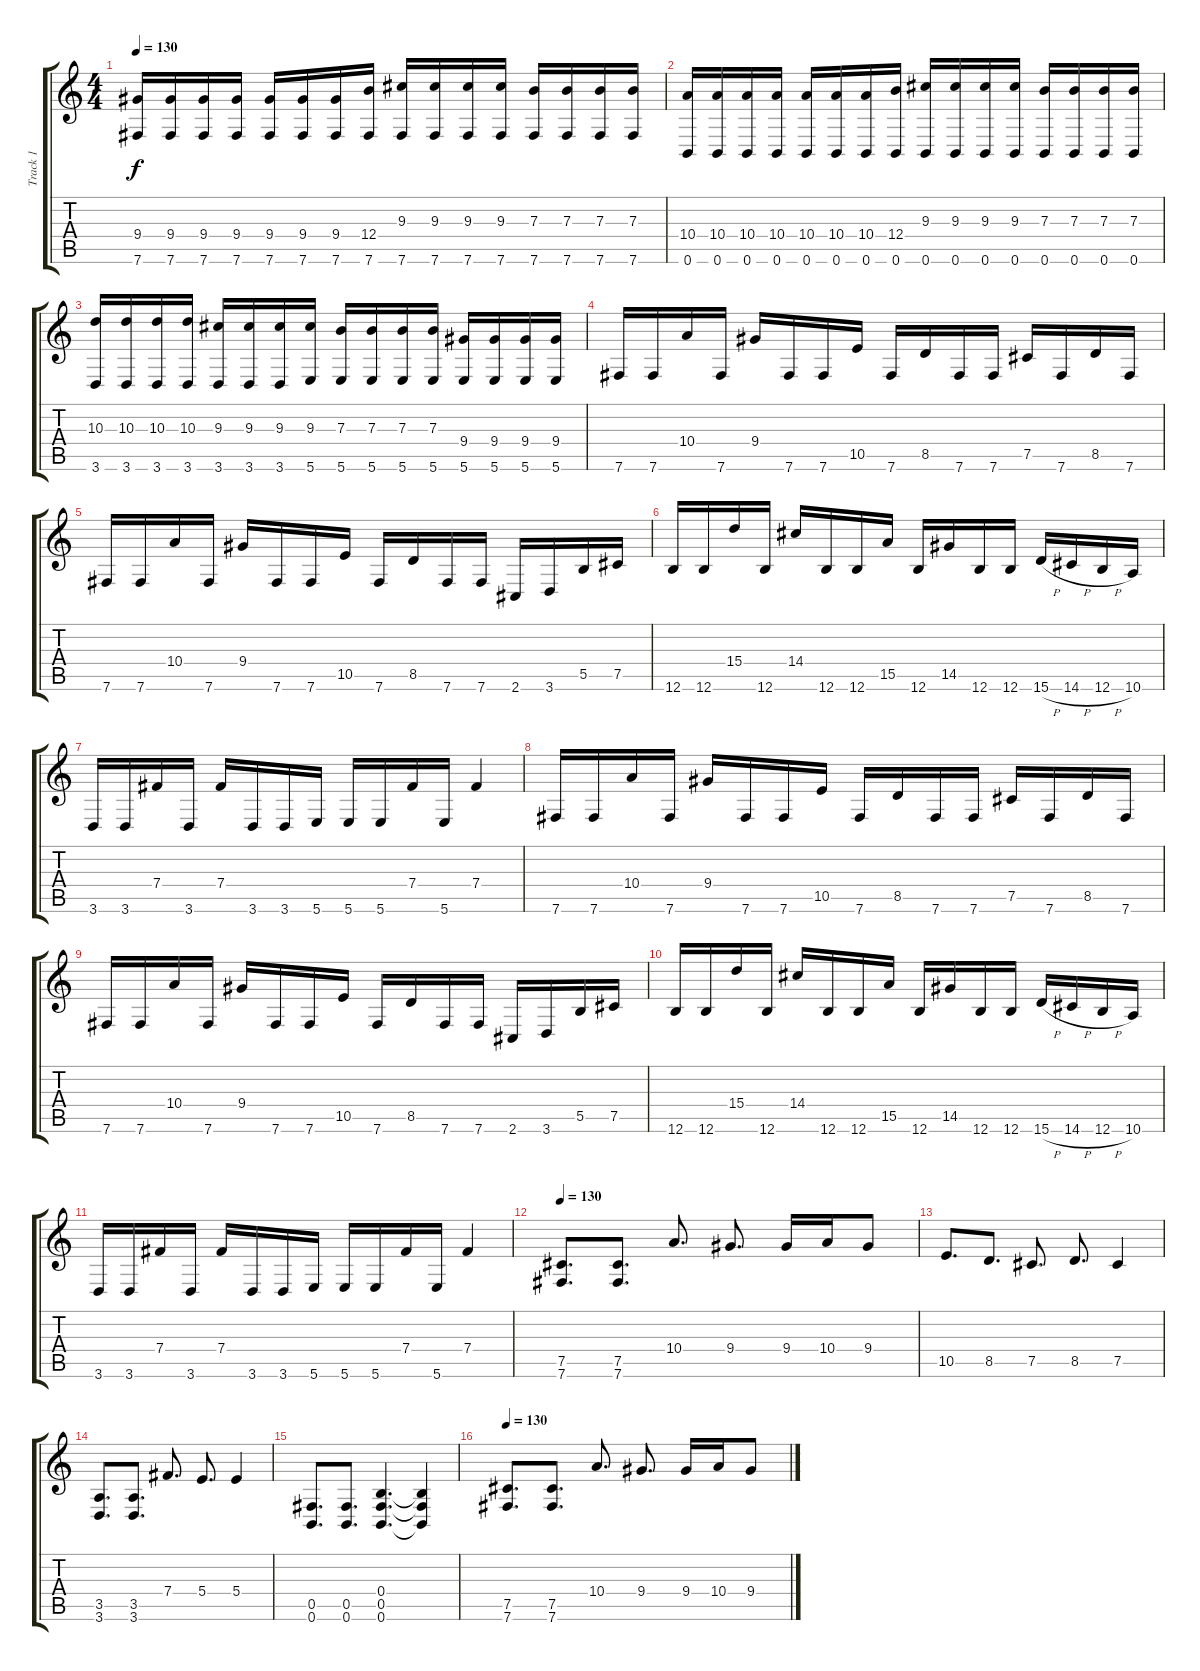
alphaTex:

\track ("Track 1" "Track 1") {instrument distortionguitar}
\staff {score tabs}
\tuning (Db4 Ab3 E3 B2 Gb2 B1) {hide}
\ts (4 4)
\tempo 130
\clef g2
\ks c
(9.4 7.6).16{dy f} (9.4 7.6).16 (9.4 7.6).16 (9.4 7.6).16 (9.4 7.6).16 (9.4 7.6).16 (9.4 7.6).16 (12.4 7.6).16 (9.3 7.6).16 (9.3 7.6).16 (9.3 7.6).16 (9.3 7.6).16 (7.3 7.6).16 (7.3 7.6).16 (7.3 7.6).16 (7.3 7.6).16 |
(10.4 0.6).16{volume 12} (10.4 0.6).16 (10.4 0.6).16 (10.4 0.6).16 (10.4 0.6).16 (10.4 0.6).16 (10.4 0.6).16 (12.4 0.6).16 (9.3 0.6).16 (9.3 0.6).16 (9.3 0.6).16 (9.3 0.6).16 (7.3 0.6).16 (7.3 0.6).16 (7.3 0.6).16 (7.3 0.6).16 |
(10.3 3.6).16 (10.3 3.6).16 (10.3 3.6).16 (10.3 3.6).16 (9.3 3.6).16 (9.3 3.6).16 (9.3 3.6).16 (9.3 5.6).16 (7.3 5.6).16 (7.3 5.6).16 (7.3 5.6).16 (7.3 5.6).16 (9.4 5.6).16 (9.4 5.6).16 (9.4 5.6).16 (9.4 5.6).16 |
7.6.16 7.6.16 10.4.16 7.6.16 9.4.16 7.6.16 7.6.16 10.5.16 7.6.16 8.5.16 7.6.16 7.6.16 7.5.16 7.6.16 8.5.16 7.6.16 |
7.6.16 7.6.16 10.4.16 7.6.16 9.4.16 7.6.16 7.6.16 10.5.16 7.6.16 8.5.16 7.6.16 7.6.16 2.6.16 3.6.16 5.5.16 7.5.16 |
12.6.16 12.6.16 15.4.16 12.6.16 14.4.16 12.6.16 12.6.16 15.5.16 12.6.16 14.5.16 12.6.16 12.6.16 15.6{h}.16 14.6{h}.16 12.6{h}.16 10.6.16 |
3.6.16 3.6.16 7.4.16 3.6.16 7.4.16 3.6.16 3.6.16 5.6.16 5.6.16 5.6.16 7.4.16 5.6.16 7.4.4 |
7.6.16 7.6.16 10.4.16 7.6.16 9.4.16 7.6.16 7.6.16 10.5.16 7.6.16 8.5.16 7.6.16 7.6.16 7.5.16 7.6.16 8.5.16 7.6.16 |
7.6.16 7.6.16 10.4.16 7.6.16 9.4.16 7.6.16 7.6.16 10.5.16 7.6.16 8.5.16 7.6.16 7.6.16 2.6.16 3.6.16 5.5.16 7.5.16 |
12.6.16 12.6.16 15.4.16 12.6.16 14.4.16 12.6.16 12.6.16 15.5.16 12.6.16 14.5.16 12.6.16 12.6.16 15.6{h}.16 14.6{h}.16 12.6{h}.16 10.6.16 |
3.6.16 3.6.16 7.4.16 3.6.16 7.4.16 3.6.16 3.6.16 5.6.16 5.6.16 5.6.16 7.4.16 5.6.16 7.4.4 |
\tempo 130
(7.5 7.6).8{d} (7.5 7.6).8{d} 10.4.8{d} 9.4.8{d} 9.4.16 10.4.16 9.4.8 |
10.5.8{d} 8.5.8{d} 7.5.8{d} 8.5.8{d} 7.5.4 |
(3.5 3.6).8{d} (3.5 3.6).8{d} 7.4.8{d} 5.4.8{d} 5.4.4 |
(0.5 0.6).8{d} (0.5 0.6).8{d} (0.4 0.5 0.6).4{d} (0.4{t} 0.5{t} 0.6{t}).4 |
\tempo 130
(7.5 7.6).8{d} (7.5 7.6).8{d} 10.4.8{d} 9.4.8{d} 9.4.16 10.4.16 9.4.8
